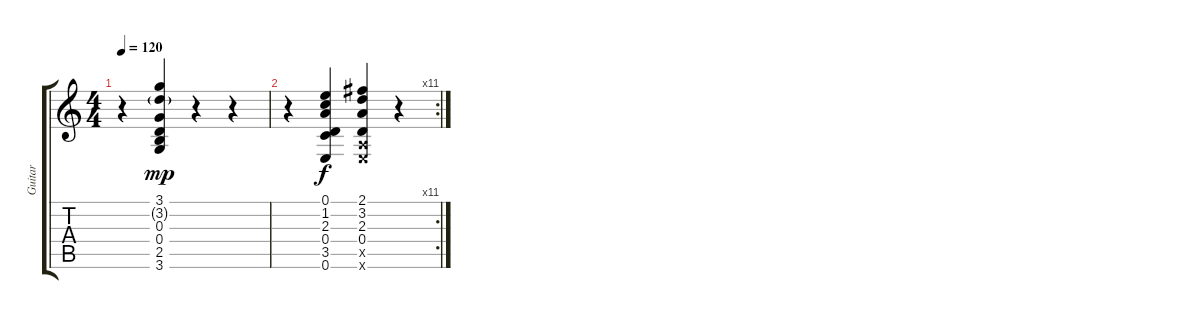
\track ("Guitar" "Guitar") {instrument electricguitarjazz}
\staff {score tabs}
\tuning (E4 B3 G3 D3 A2 E2) {hide}
\ts (4 4)
\tempo 120
\clef g2
\ks c
r.4{dy f} (3.1 3.2{g} 0.3 0.4 2.5 3.6).4{dy mp} r.4 r.4 |
\rc 11
r.4 (0.1 1.2 2.3 0.4 3.5 0.6).4{dy f} (2.1 3.2 2.3 0.4 0.5{x} 0.6{x}).4 r.4
